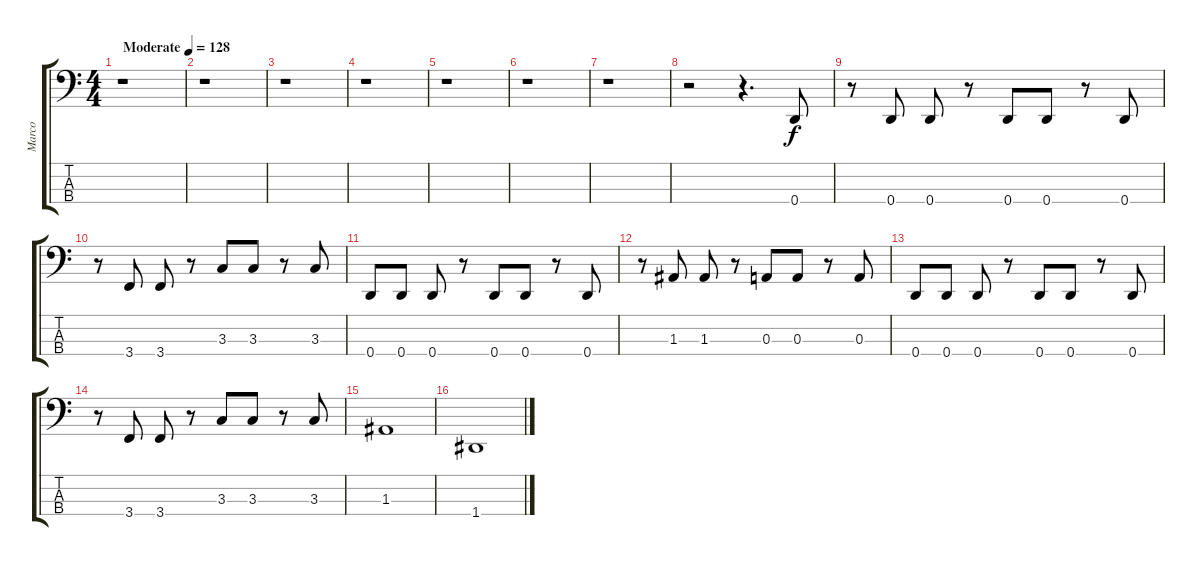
\track ("Marco" "Marco") {instrument electricbassfinger}
\staff {score tabs}
\tuning (G2 D2 A1 D1) {hide}
\ts (4 4)
\tempo (128 "Moderate")
\clef f4
\ks c
r.1{dy f instrument electricbassfinger} |
r.1 |
r.1 |
r.1 |
r.1 |
r.1 |
r.1 |
r.2 r.4{d} 0.4.8 |
r.8 0.4.8 0.4.8 r.8 0.4.8 0.4.8 r.8 0.4.8 |
r.8 3.4.8 3.4.8 r.8 3.3.8 3.3.8 r.8 3.3.8 |
0.4.8 0.4.8 0.4.8 r.8 0.4.8 0.4.8 r.8 0.4.8 |
r.8 1.3.8 1.3.8 r.8 0.3.8 0.3.8 r.8 0.3.8 |
0.4.8 0.4.8 0.4.8 r.8 0.4.8 0.4.8 r.8 0.4.8 |
r.8 3.4.8 3.4.8 r.8 3.3.8 3.3.8 r.8 3.3.8 |
1.3.1 |
1.4.1
